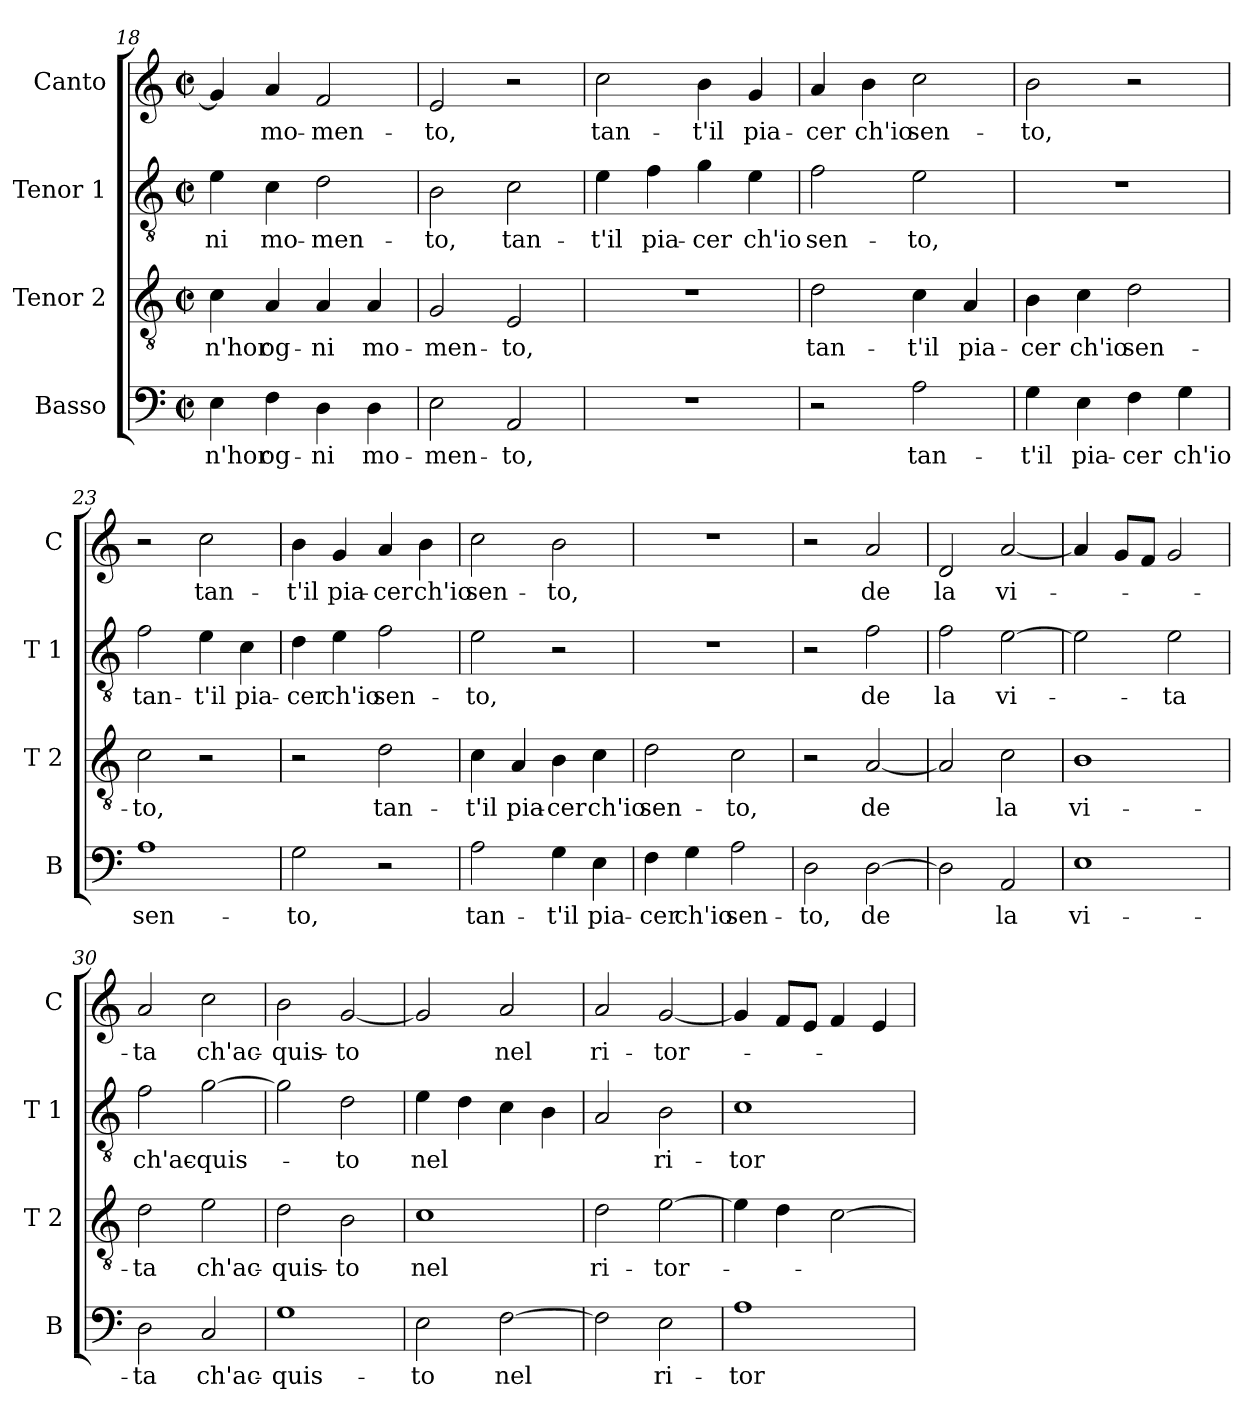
**kern	**text	**kern	**text	**kern	**text	**kern	**text
*part4	*part4	*part3	*part3	*part2	*part2	*part1	*part1
*staff4	*staff4	*staff3	*staff3	*staff2	*staff2	*staff1	*staff1
*I"Basso	*	*I"Tenor 2	*	*I"Tenor 1	*	*I"Canto	*
*I'B	*	*I'T 2	*	*I'T 1	*	*I'C	*
!!LO:PB:g=z
*clefF4	*	*clefGv2	*	*clefGv2	*	*clefG2	*
*k[]	*	*k[]	*	*k[]	*	*k[]	*
*C:	*	*C:	*	*C:	*	*C:	*
*M2/2	*	*M2/2	*	*M2/2	*	*M2/2	*
*met(c|)	*	*met(c|)	*	*met(c|)	*	*met(c|)	*
=18	=18	=18	=18	=18	=18	=18	=18
!	!LO:LY:b	!	!LO:LY:b	!	!LO:LY:b	!	!
4E\	-n'hor	4c\	-n'hor	4e\	-ni	4g/]	.
!	!LO:LY:b	!	!LO:LY:b	!	!LO:LY:b	!	!LO:LY:b
4F\	og-	4A/	og-	4c\	mo-	4a/	mo-
!	!LO:LY:b	!	!LO:LY:b	!	!LO:LY:b	!	!LO:LY:b
4D\	-ni	4A/	-ni	2d\	-men-	2f/	-men-
!	!LO:LY:b	!	!LO:LY:b	!	!	!	!
4D\	mo-	4A/	mo-	.	.	.	.
=19	=19	=19	=19	=19	=19	=19	=19
!	!LO:LY:b	!	!LO:LY:b	!	!LO:LY:b	!	!LO:LY:b
2E\	-men-	2G/	-men-	2B\	-to,	2e/	-to,
!	!LO:LY:b	!	!LO:LY:b	!	!LO:LY:b	!	!
2AA/	-to,	2E/	-to,	2c\	tan-	2r	.
=20	=20	=20	=20	=20	=20	=20	=20
!	!	!	!	!	!LO:LY:b	!	!LO:LY:b
1r	.	1r	.	4e\	-t'il	2cc\	tan-
!	!	!	!	!	!LO:LY:b	!	!
.	.	.	.	4f\	pia-	.	.
!	!	!	!	!	!LO:LY:b	!	!LO:LY:b
.	.	.	.	4g\	-cer	4b\	-t'il
!	!	!	!	!	!LO:LY:b	!	!LO:LY:b
.	.	.	.	4e\	ch'io	4g/	pia-
=21	=21	=21	=21	=21	=21	=21	=21
!	!	!	!LO:LY:b	!	!LO:LY:b	!	!LO:LY:b
2r	.	2d\	tan-	2f\	sen-	4a/	-cer
!	!	!	!	!	!	!	!LO:LY:b
.	.	.	.	.	.	4b\	ch'io
!	!LO:LY:b	!	!LO:LY:b	!	!LO:LY:b	!	!LO:LY:b
2A\	tan-	4c\	-t'il	2e\	-to,	2cc\	sen-
!	!	!	!LO:LY:b	!	!	!	!
.	.	4A/	pia-	.	.	.	.
=22	=22	=22	=22	=22	=22	=22	=22
!	!LO:LY:b	!	!LO:LY:b	!	!	!	!LO:LY:b
4G\	-t'il	4B\	-cer	1r	.	2b\	-to,
!	!LO:LY:b	!	!LO:LY:b	!	!	!	!
4E\	pia-	4c\	ch'io	.	.	.	.
!	!LO:LY:b	!	!LO:LY:b	!	!	!	!
4F\	-cer	2d\	sen-	.	.	2r	.
!	!LO:LY:b	!	!	!	!	!	!
4G\	ch'io	.	.	.	.	.	.
=23	=23	=23	=23	=23	=23	=23	=23
!	!LO:LY:b	!	!LO:LY:b	!	!LO:LY:b	!	!
1A	sen-	2c\	-to,	2f\	tan-	2r	.
!	!	!	!	!	!LO:LY:b	!	!LO:LY:b
.	.	2r	.	4e\	-t'il	2cc\	tan-
!	!	!	!	!	!LO:LY:b	!	!
.	.	.	.	4c\	pia-	.	.
!!LO:LB:g=z
=24	=24	=24	=24	=24	=24	=24	=24
!	!LO:LY:b	!	!	!	!LO:LY:b	!	!LO:LY:b
2G\	-to,	2r	.	4d\	-cer	4b\	-t'il
!	!	!	!	!	!LO:LY:b	!	!LO:LY:b
.	.	.	.	4e\	ch'io	4g/	pia-
!	!	!	!LO:LY:b	!	!LO:LY:b	!	!LO:LY:b
2r	.	2d\	tan-	2f\	sen-	4a/	-cer
!	!	!	!	!	!	!	!LO:LY:b
.	.	.	.	.	.	4b\	ch'io
=25	=25	=25	=25	=25	=25	=25	=25
!	!LO:LY:b	!	!LO:LY:b	!	!LO:LY:b	!	!LO:LY:b
2A\	tan-	4c\	-t'il	2e\	-to,	2cc\	sen-
!	!	!	!LO:LY:b	!	!	!	!
.	.	4A/	pia-	.	.	.	.
!	!LO:LY:b	!	!LO:LY:b	!	!	!	!LO:LY:b
4G\	-t'il	4B\	-cer	2r	.	2b\	-to,
!	!LO:LY:b	!	!LO:LY:b	!	!	!	!
4E\	pia-	4c\	ch'io	.	.	.	.
=26	=26	=26	=26	=26	=26	=26	=26
!	!LO:LY:b	!	!LO:LY:b	!	!	!	!
4F\	-cer	2d\	sen-	1r	.	1r	.
!	!LO:LY:b	!	!	!	!	!	!
4G\	ch'io	.	.	.	.	.	.
!	!LO:LY:b	!	!LO:LY:b	!	!	!	!
2A\	sen-	2c\	-to,	.	.	.	.
=27	=27	=27	=27	=27	=27	=27	=27
!	!LO:LY:b	!	!	!	!	!	!
2D\	-to,	2r	.	2r	.	2r	.
!	!LO:LY:b	!	!LO:LY:b	!	!LO:LY:b	!	!LO:LY:b
[2D\	de	[2A/	de	2f\	de	2a/	de
=28	=28	=28	=28	=28	=28	=28	=28
!	!	!	!	!	!LO:LY:b	!	!LO:LY:b
2D\]	.	2A/]	.	2f\	la	2d/	la
!	!LO:LY:b	!	!LO:LY:b	!	!LO:LY:b	!	!LO:LY:b
2AA/	la	2c\	la	[2e\	vi-	[2a/	vi-
=29	=29	=29	=29	=29	=29	=29	=29
!	!LO:LY:b	!	!LO:LY:b	!	!	!	!
1E	vi-	1B	vi-	2e\]	.	4a/]	.
.	.	.	.	.	.	8g/L	.
.	.	.	.	.	.	8f/J	.
!	!	!	!	!	!LO:LY:b	!	!
.	.	.	.	2e\	-ta	2g/	.
!!LO:LB:g=z
=30	=30	=30	=30	=30	=30	=30	=30
!	!LO:LY:b	!	!LO:LY:b	!	!LO:LY:b	!	!LO:LY:b
2D\	-ta	2d\	-ta	2f\	ch'ac-	2a/	-ta
!	!LO:LY:b	!	!LO:LY:b	!	!LO:LY:b	!	!LO:LY:b
2C/	ch'ac-	2e\	ch'ac-	[2g\	-quis-	2cc\	ch'ac-
=31	=31	=31	=31	=31	=31	=31	=31
!	!LO:LY:b	!	!LO:LY:b	!	!	!	!LO:LY:b
1G	-quis-	2d\	-quis-	2g\]	.	2b\	-quis-
!	!	!	!LO:LY:b	!	!LO:LY:b	!	!LO:LY:b
.	.	2B\	-to	2d\	-to	[2g/	-to
=32	=32	=32	=32	=32	=32	=32	=32
!	!LO:LY:b	!	!LO:LY:b	!	!LO:LY:b	!	!
2E\	-to	1c	nel	4e\	nel	2g/]	.
.	.	.	.	4d\	.	.	.
!	!LO:LY:b	!	!	!	!	!	!LO:LY:b
[2F\	nel	.	.	4c\	.	2a/	nel
.	.	.	.	4B\	.	.	.
=33	=33	=33	=33	=33	=33	=33	=33
!	!	!	!LO:LY:b	!	!	!	!LO:LY:b
2F\]	.	2d\	ri-	2A/	.	2a/	ri-
!	!LO:LY:b	!	!LO:LY:b	!	!LO:LY:b	!	!LO:LY:b
2E\	ri-	[2e\	-tor-	2B\	ri-	[2g/	-tor-
=34	=34	=34	=34	=34	=34	=34	=34
!	!LO:LY:b	!	!	!	!LO:LY:b	!	!
1A	-tor-	4e\]	.	1c	-tor-	4g/]	.
.	.	4d\	.	.	.	8f/L	.
.	.	.	.	.	.	8e/J	.
.	.	[2c\	.	.	.	4f/	.
.	.	.	.	.	.	4e/	.
=	=	=	=	=	=	=	=
*-	*-	*-	*-	*-	*-	*-	*-
